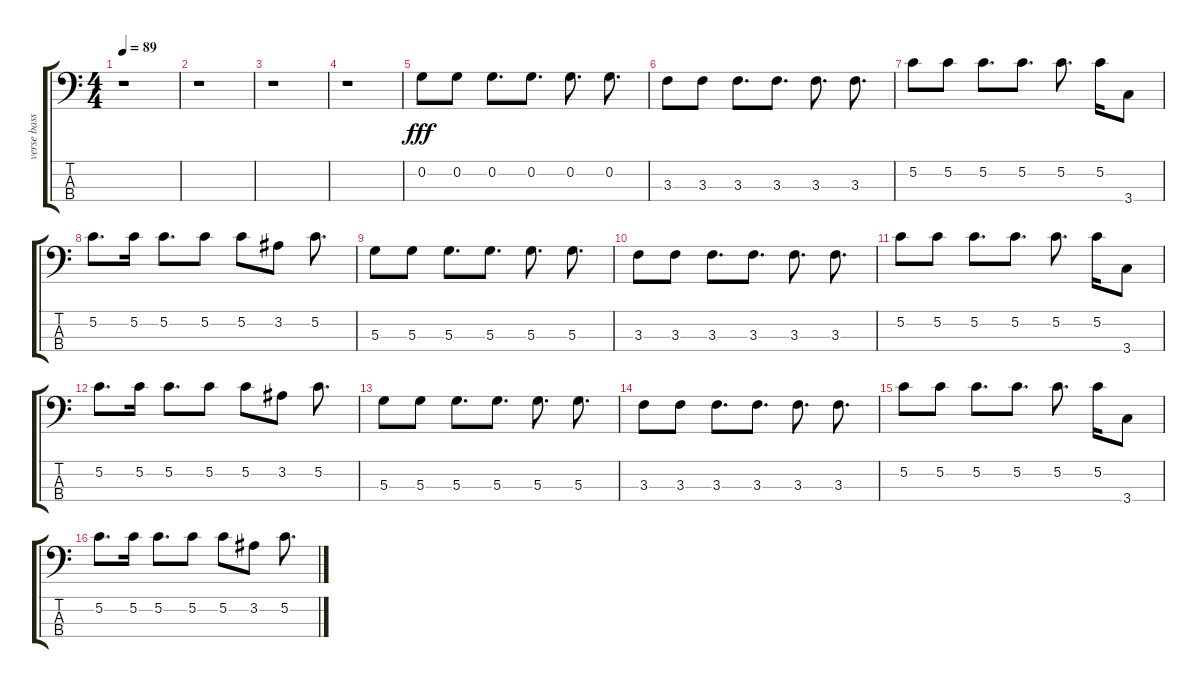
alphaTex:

\track ("verse bass" "verse bass") {instrument acousticguitarsteel}
\staff {score tabs}
\tuning (C-1 G2 D2 A1) {hide}
\ts (4 4)
\tempo 89
\clef f4
\ks c
r.1{dy fff} |
r.1 |
r.1 |
r.1 |
0.2.8 0.2.8 0.2.8{d} 0.2.8{d} 0.2.8{d} 0.2.8{d} |
3.3.8 3.3.8 3.3.8{d} 3.3.8{d} 3.3.8{d} 3.3.8{d} |
5.2.8 5.2.8 5.2.8{d} 5.2.8{d} 5.2.8{d} 5.2.16 3.4.8 |
5.2.8{d} 5.2.16 5.2.8{d} 5.2.8 5.2.8 3.2.8 5.2.8{d} |
5.3.8 5.3.8 5.3.8{d} 5.3.8{d} 5.3.8{d} 5.3.8{d} |
3.3.8 3.3.8 3.3.8{d} 3.3.8{d} 3.3.8{d} 3.3.8{d} |
5.2.8 5.2.8 5.2.8{d} 5.2.8{d} 5.2.8{d} 5.2.16 3.4.8 |
5.2.8{d} 5.2.16 5.2.8{d} 5.2.8 5.2.8 3.2.8 5.2.8{d} |
5.3.8 5.3.8 5.3.8{d} 5.3.8{d} 5.3.8{d} 5.3.8{d} |
3.3.8 3.3.8 3.3.8{d} 3.3.8{d} 3.3.8{d} 3.3.8{d} |
5.2.8 5.2.8 5.2.8{d} 5.2.8{d} 5.2.8{d} 5.2.16 3.4.8 |
5.2.8{d} 5.2.16 5.2.8{d} 5.2.8 5.2.8 3.2.8 5.2.8{d}
